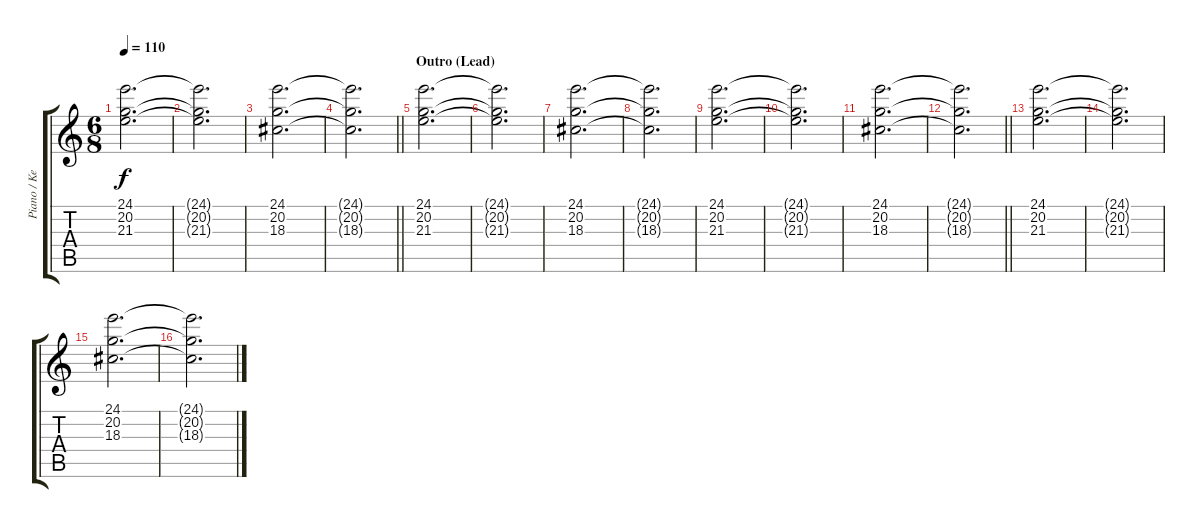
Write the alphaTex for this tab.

\track ("Piano / Keys" "Piano / Ke") {instrument rockorgan}
\staff {score tabs}
\tuning (E4 B3 G3 D3 A2 E2) {hide}
\ts (6 8)
\tempo 110
\clef g2
\ks c
(24.1 20.2 21.3).2{d dy f} |
(24.1{t} 20.2{t} 21.3{t}).2{d} |
(24.1 20.2 18.3).2{d} |
\barLineRight lightlight
(24.1{t} 20.2{t} 18.3{t}).2{d} |
\section ("" "Outro (Lead)")
(24.1 20.2 21.3).2{d} |
(24.1{t} 20.2{t} 21.3{t}).2{d} |
(24.1 20.2 18.3).2{d} |
(24.1{t} 20.2{t} 18.3{t}).2{d} |
(24.1 20.2 21.3).2{d} |
(24.1{t} 20.2{t} 21.3{t}).2{d} |
(24.1 20.2 18.3).2{d} |
\barLineRight lightlight
(24.1{t} 20.2{t} 18.3{t}).2{d} |
(24.1 20.2 21.3).2{d} |
(24.1{t} 20.2{t} 21.3{t}).2{d} |
(24.1 20.2 18.3).2{d} |
(24.1{t} 20.2{t} 18.3{t}).2{d}
